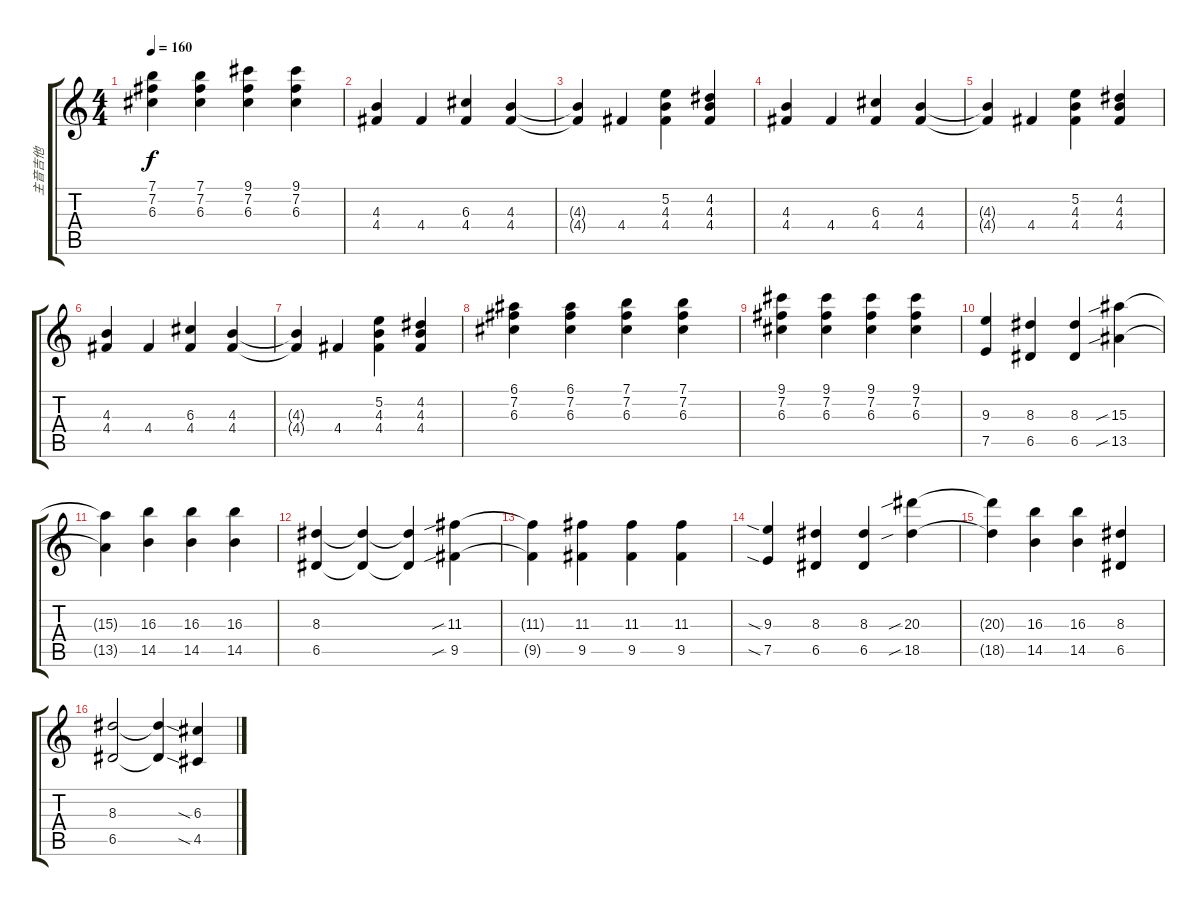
\track ("主音吉他" "主音吉他") {instrument electricguitarjazz}
\staff {score tabs}
\tuning (E4 B3 G3 D3 A2 E2) {hide}
\ts (4 4)
\tempo 160
\clef g2
\ks c
(7.1 7.2 6.3).4{dy f} (7.1 7.2 6.3).4 (9.1 7.2 6.3).4 (9.1 7.2 6.3).4 |
(4.3 4.4).4 4.4.4 (6.3 4.4).4 (4.3 4.4).4 |
(4.3{t} 4.4{t}).4 4.4.4 (5.2 4.3 4.4).4 (4.2 4.3 4.4).4 |
(4.3 4.4).4 4.4.4 (6.3 4.4).4 (4.3 4.4).4 |
(4.3{t} 4.4{t}).4 4.4.4 (5.2 4.3 4.4).4 (4.2 4.3 4.4).4 |
(4.3 4.4).4 4.4.4 (6.3 4.4).4 (4.3 4.4).4 |
(4.3{t} 4.4{t}).4 4.4.4 (5.2 4.3 4.4).4 (4.2 4.3 4.4).4 |
(6.1 7.2 6.3).4 (6.1 7.2 6.3).4 (7.1 7.2 6.3).4 (7.1 7.2 6.3).4 |
(9.1 7.2 6.3).4 (9.1 7.2 6.3).4 (9.1 7.2 6.3).4 (9.1 7.2 6.3).4 |
(9.3 7.5).4 (8.3 6.5).4 (8.3 6.5).4 (15.3{sib} 13.5{sib}).4 |
(15.3{t} 13.5{t}).4 (16.3 14.5).4 (16.3 14.5).4 (16.3 14.5).4 |
(8.3 6.5).4 (8.3{t} 6.5{t}).4 (8.3{t} 6.5{t}).4 (11.3{sib} 9.5{sib}).4 |
(11.3{t} 9.5{t}).4 (11.3 9.5).4 (11.3 9.5).4 (11.3 9.5).4 |
(9.3{sia} 7.5{sia}).4 (8.3 6.5).4 (8.3 6.5).4 (20.3{sib} 18.5{sib}).4 |
(20.3{t} 18.5{t}).4 (16.3 14.5).4 (16.3 14.5).4 (8.3 6.5).4 |
(8.3 6.5).2 (8.3{t} 6.5{t}).4 (6.3{sia} 4.5{sia}).4
